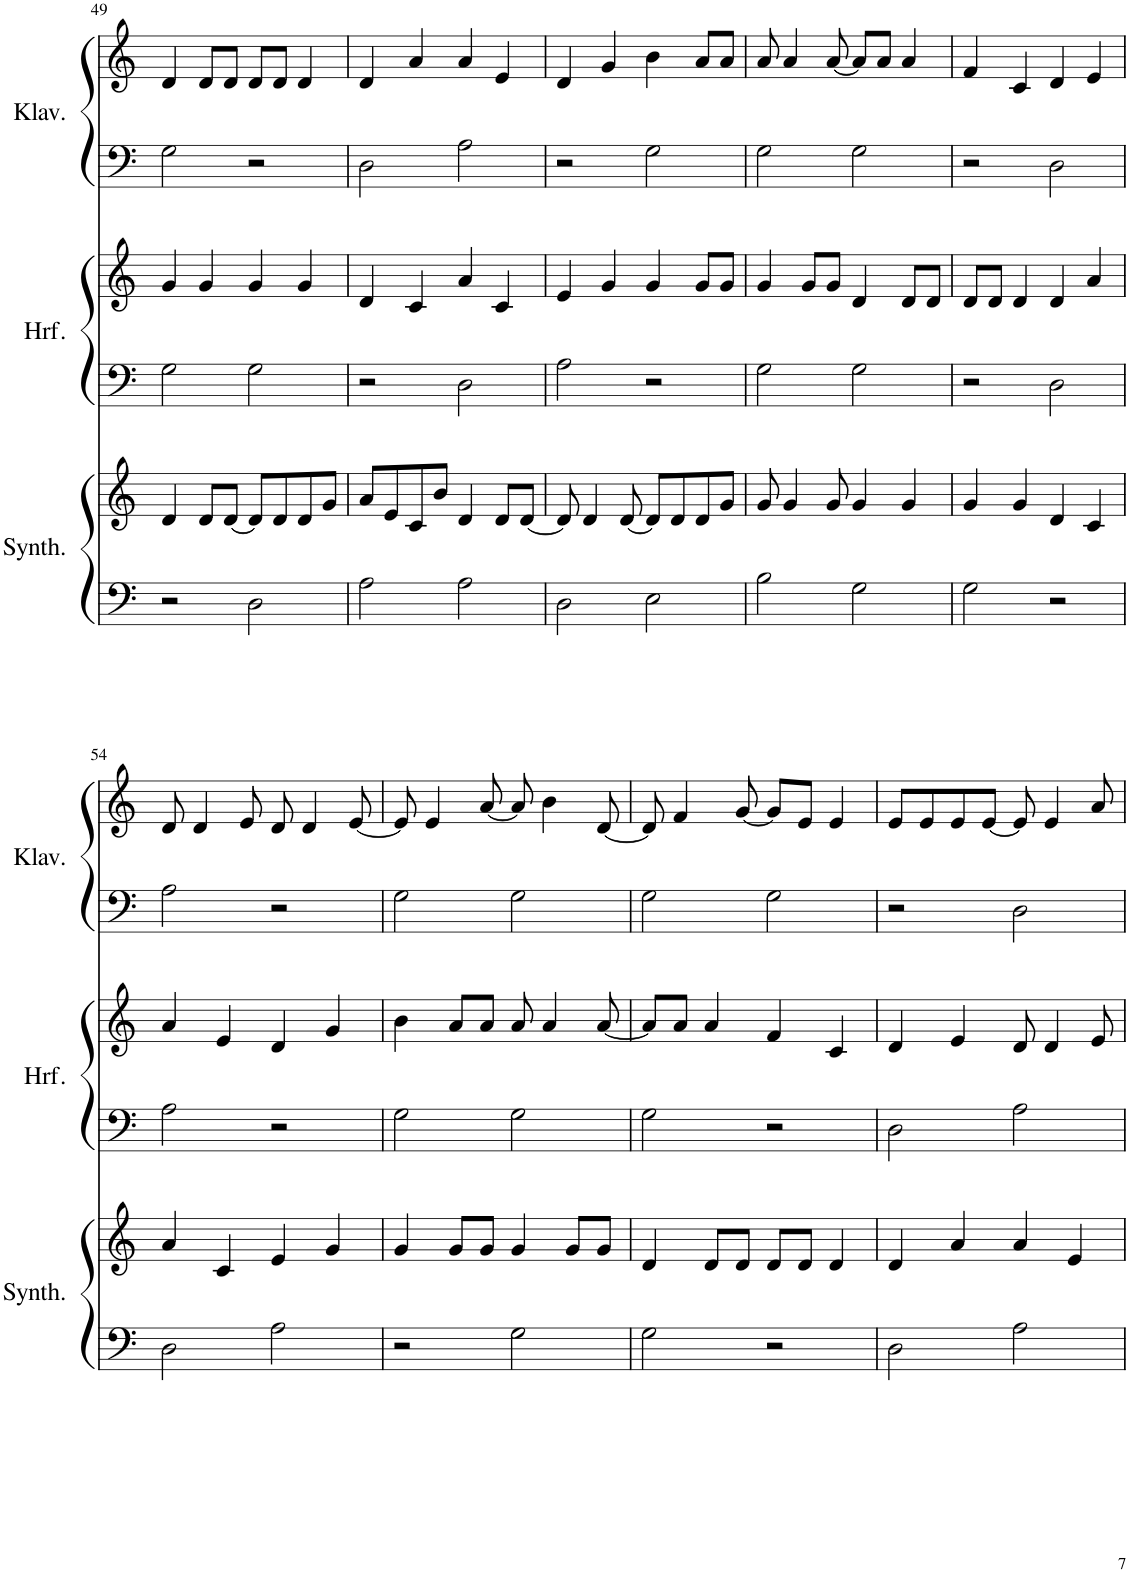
**kern	**kern	**kern	**kern	**kern	**kern
*part3	*part3	*part2	*part2	*part1	*part1
*staff6	*staff5	*staff4	*staff3	*staff2	*staff1
*I"String Synthesizer	*	*I"Harfe	*	*I"Klavier	*
*I'Synth.	*	*I'Hrf.	*	*I'Klav.	*
!!LO:PB:g=z
*clefF4	*clefG2	*clefF4	*clefG2	*clefF4	*clefG2
*k[]	*k[]	*k[]	*k[]	*k[]	*k[]
*M4/4	*M4/4	*M4/4	*M4/4	*M4/4	*M4/4
=49	=49	=49	=49	=49	=49
2r	4d/	2G\	4g/	2G\	4d/
.	8d/L	.	4g/	.	8d/L
.	[8d/J	.	.	.	8d/J
2D\	8d/L]	2G\	4g/	2r	8d/L
.	8d/	.	.	.	8d/J
.	8d/	.	4g/	.	4d/
.	8g/J	.	.	.	.
=50	=50	=50	=50	=50	=50
2A\	8a/L	2r	4d/	2D\	4d/
.	8e/	.	.	.	.
.	8c/	.	4c/	.	4a/
.	8b/J	.	.	.	.
2A\	4d/	2D\	4a/	2A\	4a/
.	8d/L	.	4c/	.	4e/
.	[8d/J	.	.	.	.
=51	=51	=51	=51	=51	=51
2D\	8d/]	2A\	4e/	2r	4d/
.	4d/	.	.	.	.
.	.	.	4g/	.	4g/
.	[8d/	.	.	.	.
2E\	8d/L]	2r	4g/	2G\	4b\
.	8d/	.	.	.	.
.	8d/	.	8g/L	.	8a/L
.	8g/J	.	8g/J	.	8a/J
=52	=52	=52	=52	=52	=52
2B\	8g/	2G\	4g/	2G\	8a/
.	4g/	.	.	.	4a/
.	.	.	8g/L	.	.
.	8g/	.	8g/J	.	[8a/
2G\	4g/	2G\	4d/	2G\	8a/L]
.	.	.	.	.	8a/J
.	4g/	.	8d/L	.	4a/
.	.	.	8d/J	.	.
=53	=53	=53	=53	=53	=53
2G\	4g/	2r	8d/L	2r	4f/
.	.	.	8d/J	.	.
.	4g/	.	4d/	.	4c/
2r	4d/	2D\	4d/	2D\	4d/
.	4c/	.	4a/	.	4e/
!!LO:LB:g=z
=54	=54	=54	=54	=54	=54
2D\	4a/	2A\	4a/	2A\	8d/
.	.	.	.	.	4d/
.	4c/	.	4e/	.	.
.	.	.	.	.	8e/
2A\	4e/	2r	4d/	2r	8d/
.	.	.	.	.	4d/
.	4g/	.	4g/	.	.
.	.	.	.	.	[8e/
=55	=55	=55	=55	=55	=55
2r	4g/	2G\	4b\	2G\	8e/]
.	.	.	.	.	4e/
.	8g/L	.	8a/L	.	.
.	8g/J	.	8a/J	.	[8a/
2G\	4g/	2G\	8a/	2G\	8a/]
.	.	.	4a/	.	4b\
.	8g/L	.	.	.	.
.	8g/J	.	[8a/	.	[8d/
=56	=56	=56	=56	=56	=56
2G\	4d/	2G\	8a/L]	2G\	8d/]
.	.	.	8a/J	.	4f/
.	8d/L	.	4a/	.	.
.	8d/J	.	.	.	[8g/
2r	8d/L	2r	4f/	2G\	8g/L]
.	8d/J	.	.	.	8e/J
.	4d/	.	4c/	.	4e/
=57	=57	=57	=57	=57	=57
2D\	4d/	2D\	4d/	2r	8e/L
.	.	.	.	.	8e/
.	4a/	.	4e/	.	8e/
.	.	.	.	.	[8e/J
2A\	4a/	2A\	8d/	2D\	8e/]
.	.	.	4d/	.	4e/
.	4e/	.	.	.	.
.	.	.	8e/	.	8a/
=	=	=	=	=	=
*-	*-	*-	*-	*-	*-
